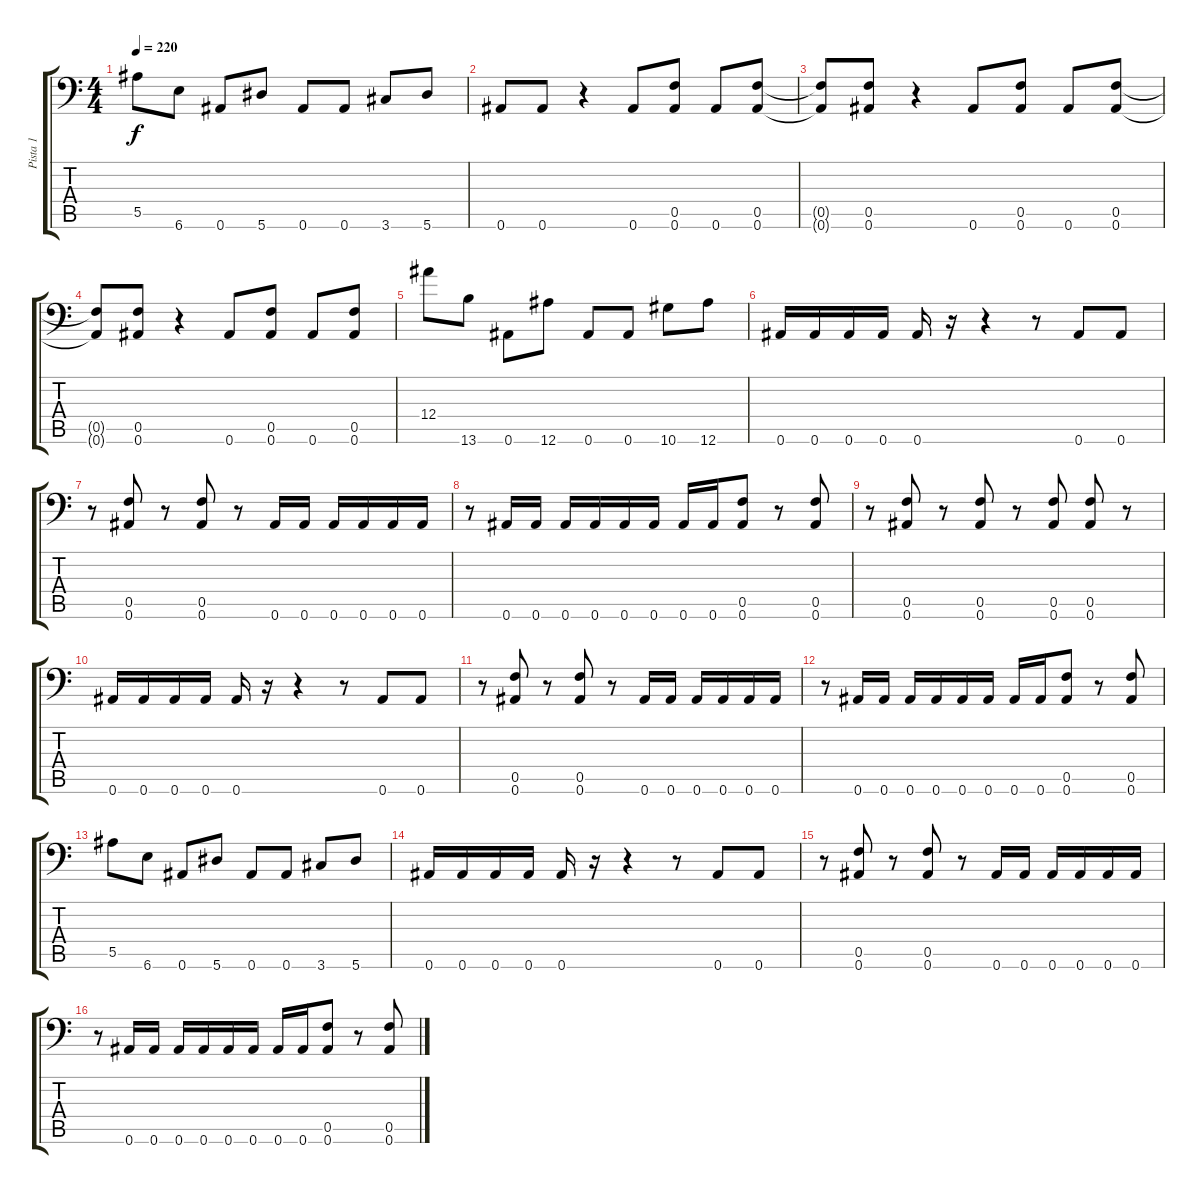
\track ("Pista 1" "Pista 1") {instrument distortionguitar}
\staff {score tabs}
\tuning (C4 G3 Eb3 Bb2 F2 Bb1) {hide}
\ts (4 4)
\tempo 220
\clef f4
\ks c
5.5.8{dy f} 6.6.8 0.6.8 5.6.8 0.6.8 0.6.8 3.6.8 5.6.8 |
0.6.8 0.6.8 r.4 0.6.8 (0.5 0.6).8 0.6.8 (0.5 0.6).8 |
(0.5{t} 0.6{t}).8 (0.5 0.6).8 r.4 0.6.8 (0.5 0.6).8 0.6.8 (0.5 0.6).8 |
(0.5{t} 0.6{t}).8 (0.5 0.6).8 r.4 0.6.8 (0.5 0.6).8 0.6.8 (0.5 0.6).8 |
12.4.8 13.6.8 0.6.8 12.6.8 0.6.8 0.6.8 10.6.8 12.6.8 |
0.6.16 0.6.16 0.6.16 0.6.16 0.6.16 r.16 r.4 r.8 0.6.8 0.6.8 |
r.8 (0.5 0.6).8 r.8 (0.5 0.6).8 r.8 0.6.16 0.6.16 0.6.16 0.6.16 0.6.16 0.6.16 |
r.8 0.6.16 0.6.16 0.6.16 0.6.16 0.6.16 0.6.16 0.6.16 0.6.16 (0.5 0.6).8 r.8 (0.5 0.6).8 |
r.8 (0.5 0.6).8 r.8 (0.5 0.6).8 r.8 (0.5 0.6).8 (0.5 0.6).8 r.8 |
0.6.16 0.6.16 0.6.16 0.6.16 0.6.16 r.16 r.4 r.8 0.6.8 0.6.8 |
r.8 (0.5 0.6).8 r.8 (0.5 0.6).8 r.8 0.6.16 0.6.16 0.6.16 0.6.16 0.6.16 0.6.16 |
r.8 0.6.16 0.6.16 0.6.16 0.6.16 0.6.16 0.6.16 0.6.16 0.6.16 (0.5 0.6).8 r.8 (0.5 0.6).8 |
5.5.8 6.6.8 0.6.8 5.6.8 0.6.8 0.6.8 3.6.8 5.6.8 |
0.6.16 0.6.16 0.6.16 0.6.16 0.6.16 r.16 r.4 r.8 0.6.8 0.6.8 |
r.8 (0.5 0.6).8 r.8 (0.5 0.6).8 r.8 0.6.16 0.6.16 0.6.16 0.6.16 0.6.16 0.6.16 |
r.8 0.6.16 0.6.16 0.6.16 0.6.16 0.6.16 0.6.16 0.6.16 0.6.16 (0.5 0.6).8 r.8 (0.5 0.6).8
